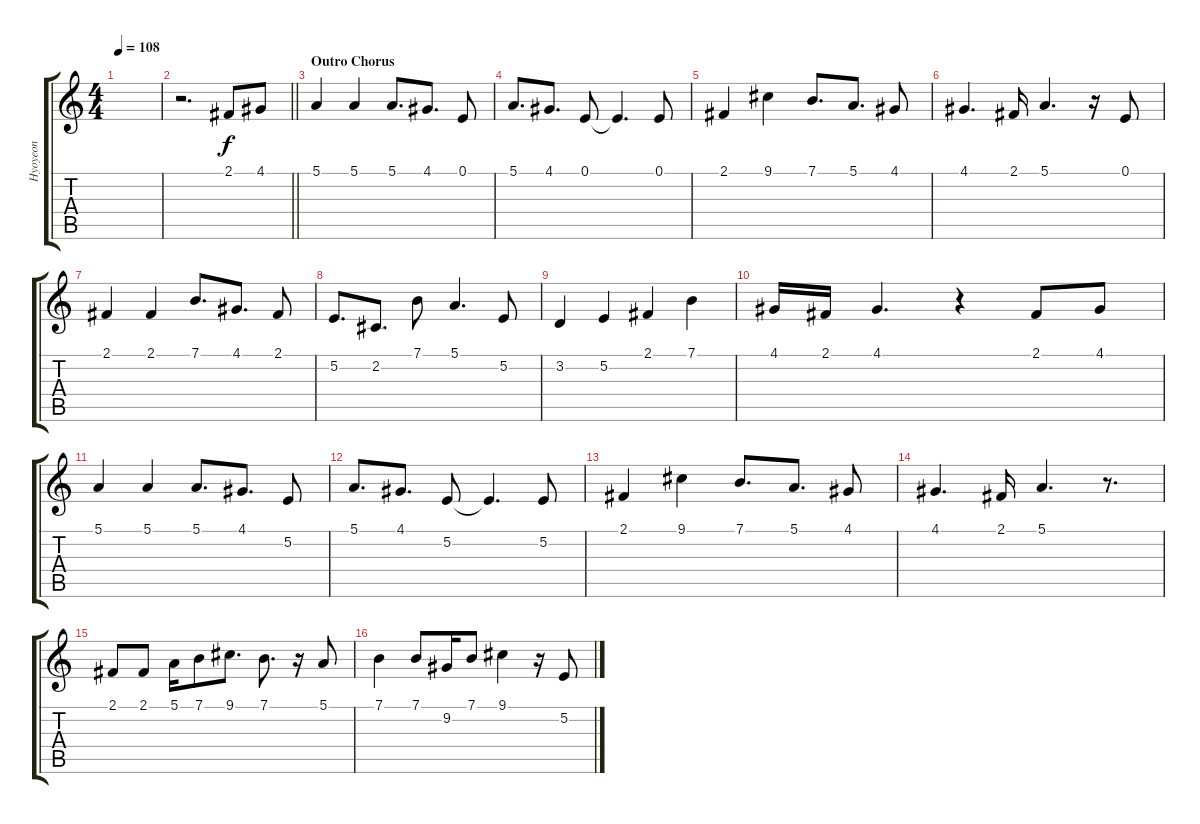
\track ("Hyoyeon" "Hyoyeon") {instrument frenchhorn}
\staff {score tabs}
\tuning (E4 B3 G3 D3 A2 E2) {hide}
\ts (4 4)
\tempo 108
\clef g2
\ks c
|
\barLineRight lightlight
r.2{d} 2.1.8 4.1.8 |
\section ("" "Outro Chorus")
5.1.4 5.1.4 5.1.8{d} 4.1.8{d} 0.1.8 |
5.1.8{d} 4.1.8{d} 0.1.8 0.1{t}.4{d} 0.1.8 |
2.1.4 9.1.4 7.1.8{d} 5.1.8{d} 4.1.8 |
4.1.4{d} 2.1.16 5.1.4{d} r.16 0.1.8 |
2.1.4 2.1.4 7.1.8{d} 4.1.8{d} 2.1.8 |
5.2.8{d} 2.2.8{d} 7.1.8 5.1.4{d} 5.2.8 |
3.2.4 5.2.4 2.1.4 7.1.4 |
4.1.16 2.1.16 4.1.4{d} r.4 2.1.8 4.1.8 |
5.1.4 5.1.4 5.1.8{d} 4.1.8{d} 5.2.8 |
5.1.8{d} 4.1.8{d} 5.2.8 5.2{t}.4{d} 5.2.8 |
2.1.4 9.1.4 7.1.8{d} 5.1.8{d} 4.1.8 |
4.1.4{d} 2.1.16 5.1.4{d} r.8{d} |
2.1.8 2.1.8 5.1.16 7.1.8 9.1.8{d} 7.1.8{d} r.16 5.1.8 |
7.1.4 7.1.8 9.2.16 7.1.8 9.1.4 r.16 5.2.8
